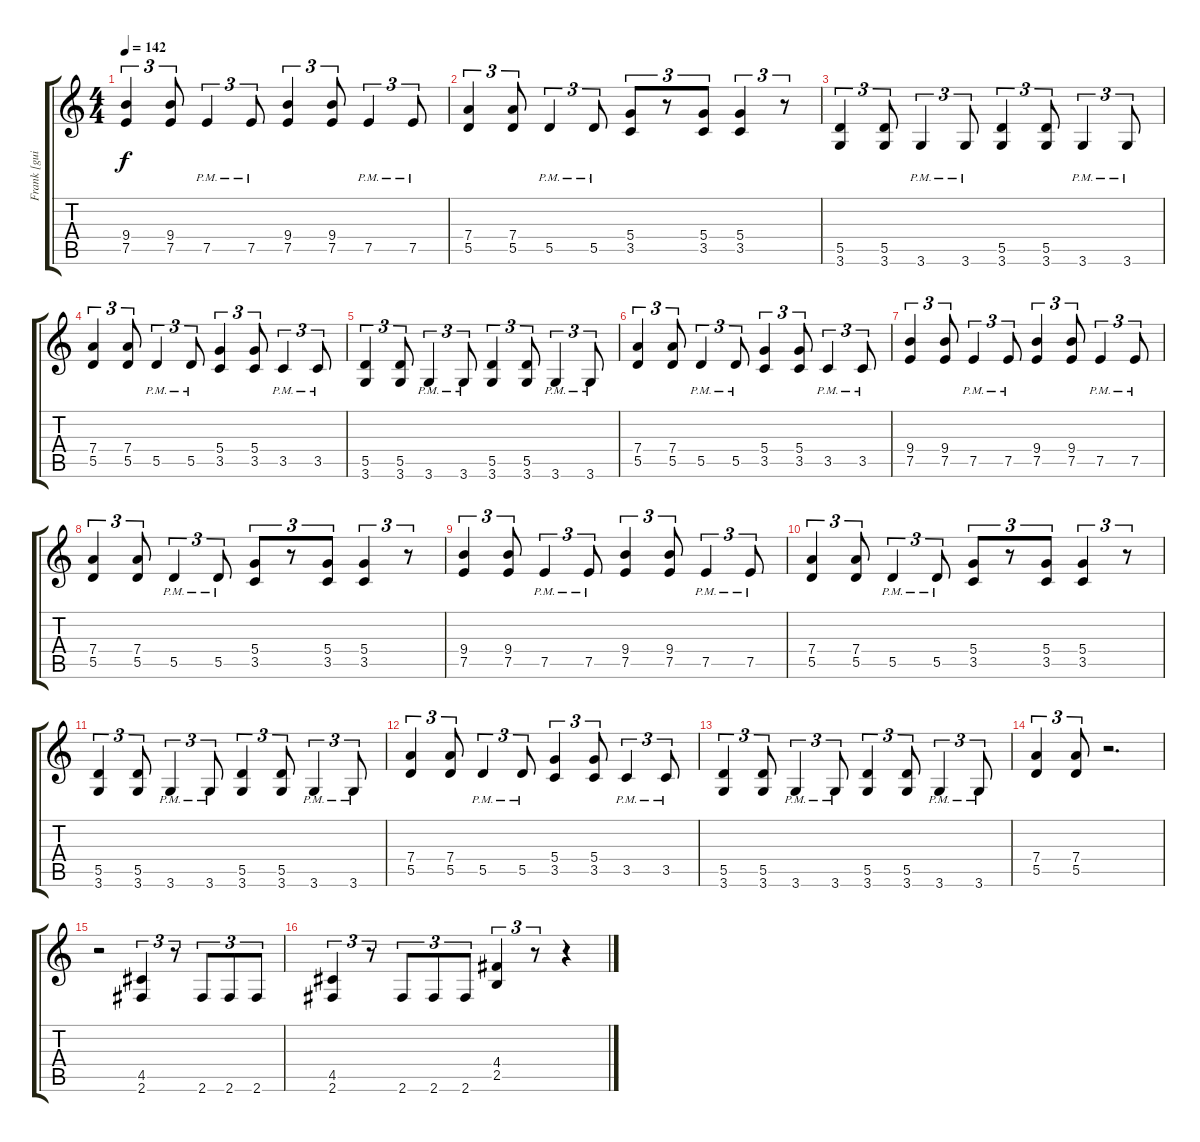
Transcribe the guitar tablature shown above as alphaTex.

\track ("Frank [guitarra]" "Frank [gui") {instrument overdrivenguitar}
\staff {score tabs}
\tuning (E4 B3 G3 D3 A2 E2) {hide}
\ts (4 4)
\tempo 142
\clef g2
\ks c
(9.4 7.5).4{tu (3 2) dy f} (9.4 7.5).8{tu (3 2)} 7.5{pm}.4{tu (3 2)} 7.5{pm}.8{tu (3 2)} (9.4 7.5).4{tu (3 2)} (9.4 7.5).8{tu (3 2)} 7.5{pm}.4{tu (3 2)} 7.5{pm}.8{tu (3 2)} |
(7.4 5.5).4{tu (3 2)} (7.4 5.5).8{tu (3 2)} 5.5{pm}.4{tu (3 2)} 5.5{pm}.8{tu (3 2)} (5.4 3.5).8{tu (3 2)} r.8{tu (3 2)} (5.4 3.5).8{tu (3 2)} (5.4 3.5).4{tu (3 2)} r.8{tu (3 2)} |
(5.5 3.6).4{tu (3 2)} (5.5 3.6).8{tu (3 2)} 3.6{pm}.4{tu (3 2)} 3.6{pm}.8{tu (3 2)} (5.5 3.6).4{tu (3 2)} (5.5 3.6).8{tu (3 2)} 3.6{pm}.4{tu (3 2)} 3.6{pm}.8{tu (3 2)} |
(7.4 5.5).4{tu (3 2)} (7.4 5.5).8{tu (3 2)} 5.5{pm}.4{tu (3 2)} 5.5{pm}.8{tu (3 2)} (5.4 3.5).4{tu (3 2)} (5.4 3.5).8{tu (3 2)} 3.5{pm}.4{tu (3 2)} 3.5{pm}.8{tu (3 2)} |
(5.5 3.6).4{tu (3 2)} (5.5 3.6).8{tu (3 2)} 3.6{pm}.4{tu (3 2)} 3.6{pm}.8{tu (3 2)} (5.5 3.6).4{tu (3 2)} (5.5 3.6).8{tu (3 2)} 3.6{pm}.4{tu (3 2)} 3.6{pm}.8{tu (3 2)} |
(7.4 5.5).4{tu (3 2)} (7.4 5.5).8{tu (3 2)} 5.5{pm}.4{tu (3 2)} 5.5{pm}.8{tu (3 2)} (5.4 3.5).4{tu (3 2)} (5.4 3.5).8{tu (3 2)} 3.5{pm}.4{tu (3 2)} 3.5{pm}.8{tu (3 2)} |
(9.4 7.5).4{tu (3 2) instrument overdrivenguitar} (9.4 7.5).8{tu (3 2)} 7.5{pm}.4{tu (3 2)} 7.5{pm}.8{tu (3 2)} (9.4 7.5).4{tu (3 2)} (9.4 7.5).8{tu (3 2)} 7.5{pm}.4{tu (3 2)} 7.5{pm}.8{tu (3 2)} |
(7.4 5.5).4{tu (3 2)} (7.4 5.5).8{tu (3 2)} 5.5{pm}.4{tu (3 2)} 5.5{pm}.8{tu (3 2)} (5.4 3.5).8{tu (3 2)} r.8{tu (3 2)} (5.4 3.5).8{tu (3 2)} (5.4 3.5).4{tu (3 2)} r.8{tu (3 2)} |
(9.4 7.5).4{tu (3 2)} (9.4 7.5).8{tu (3 2)} 7.5{pm}.4{tu (3 2)} 7.5{pm}.8{tu (3 2)} (9.4 7.5).4{tu (3 2)} (9.4 7.5).8{tu (3 2)} 7.5{pm}.4{tu (3 2)} 7.5{pm}.8{tu (3 2)} |
(7.4 5.5).4{tu (3 2)} (7.4 5.5).8{tu (3 2)} 5.5{pm}.4{tu (3 2)} 5.5{pm}.8{tu (3 2)} (5.4 3.5).8{tu (3 2)} r.8{tu (3 2)} (5.4 3.5).8{tu (3 2)} (5.4 3.5).4{tu (3 2)} r.8{tu (3 2)} |
(5.5 3.6).4{tu (3 2)} (5.5 3.6).8{tu (3 2)} 3.6{pm}.4{tu (3 2)} 3.6{pm}.8{tu (3 2)} (5.5 3.6).4{tu (3 2)} (5.5 3.6).8{tu (3 2)} 3.6{pm}.4{tu (3 2)} 3.6{pm}.8{tu (3 2)} |
(7.4 5.5).4{tu (3 2)} (7.4 5.5).8{tu (3 2)} 5.5{pm}.4{tu (3 2)} 5.5{pm}.8{tu (3 2)} (5.4 3.5).4{tu (3 2)} (5.4 3.5).8{tu (3 2)} 3.5{pm}.4{tu (3 2)} 3.5{pm}.8{tu (3 2)} |
(5.5 3.6).4{tu (3 2)} (5.5 3.6).8{tu (3 2)} 3.6{pm}.4{tu (3 2)} 3.6{pm}.8{tu (3 2)} (5.5 3.6).4{tu (3 2)} (5.5 3.6).8{tu (3 2)} 3.6{pm}.4{tu (3 2)} 3.6{pm}.8{tu (3 2)} |
(7.4 5.5).4{tu (3 2)} (7.4 5.5).8{tu (3 2)} r.2{d} |
r.2 (4.5 2.6).4{tu (3 2)} r.8{tu (3 2)} 2.6.8{tu (3 2)} 2.6.8{tu (3 2)} 2.6.8{tu (3 2)} |
(4.5 2.6).4{tu (3 2)} r.8{tu (3 2)} 2.6.8{tu (3 2)} 2.6.8{tu (3 2)} 2.6.8{tu (3 2)} (4.4 2.5).4{tu (3 2)} r.8{tu (3 2)} r.4
